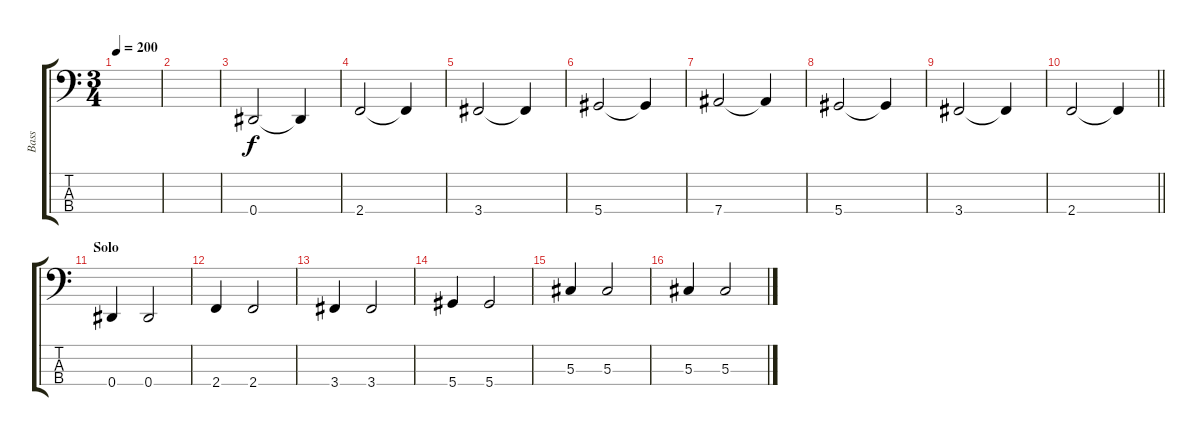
\track ("Bass" "Bass") {instrument electricbassfinger}
\staff {score tabs}
\tuning (Gb2 Db2 Ab1 Eb1) {hide}
\ts (3 4)
\tempo 200
\clef f4
\ks c
|
|
0.4.2 0.4{t}.4 |
2.4.2 2.4{t}.4 |
3.4.2 3.4{t}.4 |
5.4.2 5.4{t}.4 |
7.4.2 7.4{t}.4 |
5.4.2 5.4{t}.4 |
3.4.2 3.4{t}.4 |
\barLineRight lightlight
2.4.2 2.4{t}.4 |
\section ("" "Solo")
0.4.4 0.4.2 |
2.4.4 2.4.2 |
3.4.4 3.4.2 |
5.4.4 5.4.2 |
5.3.4 5.3.2 |
5.3.4 5.3.2
